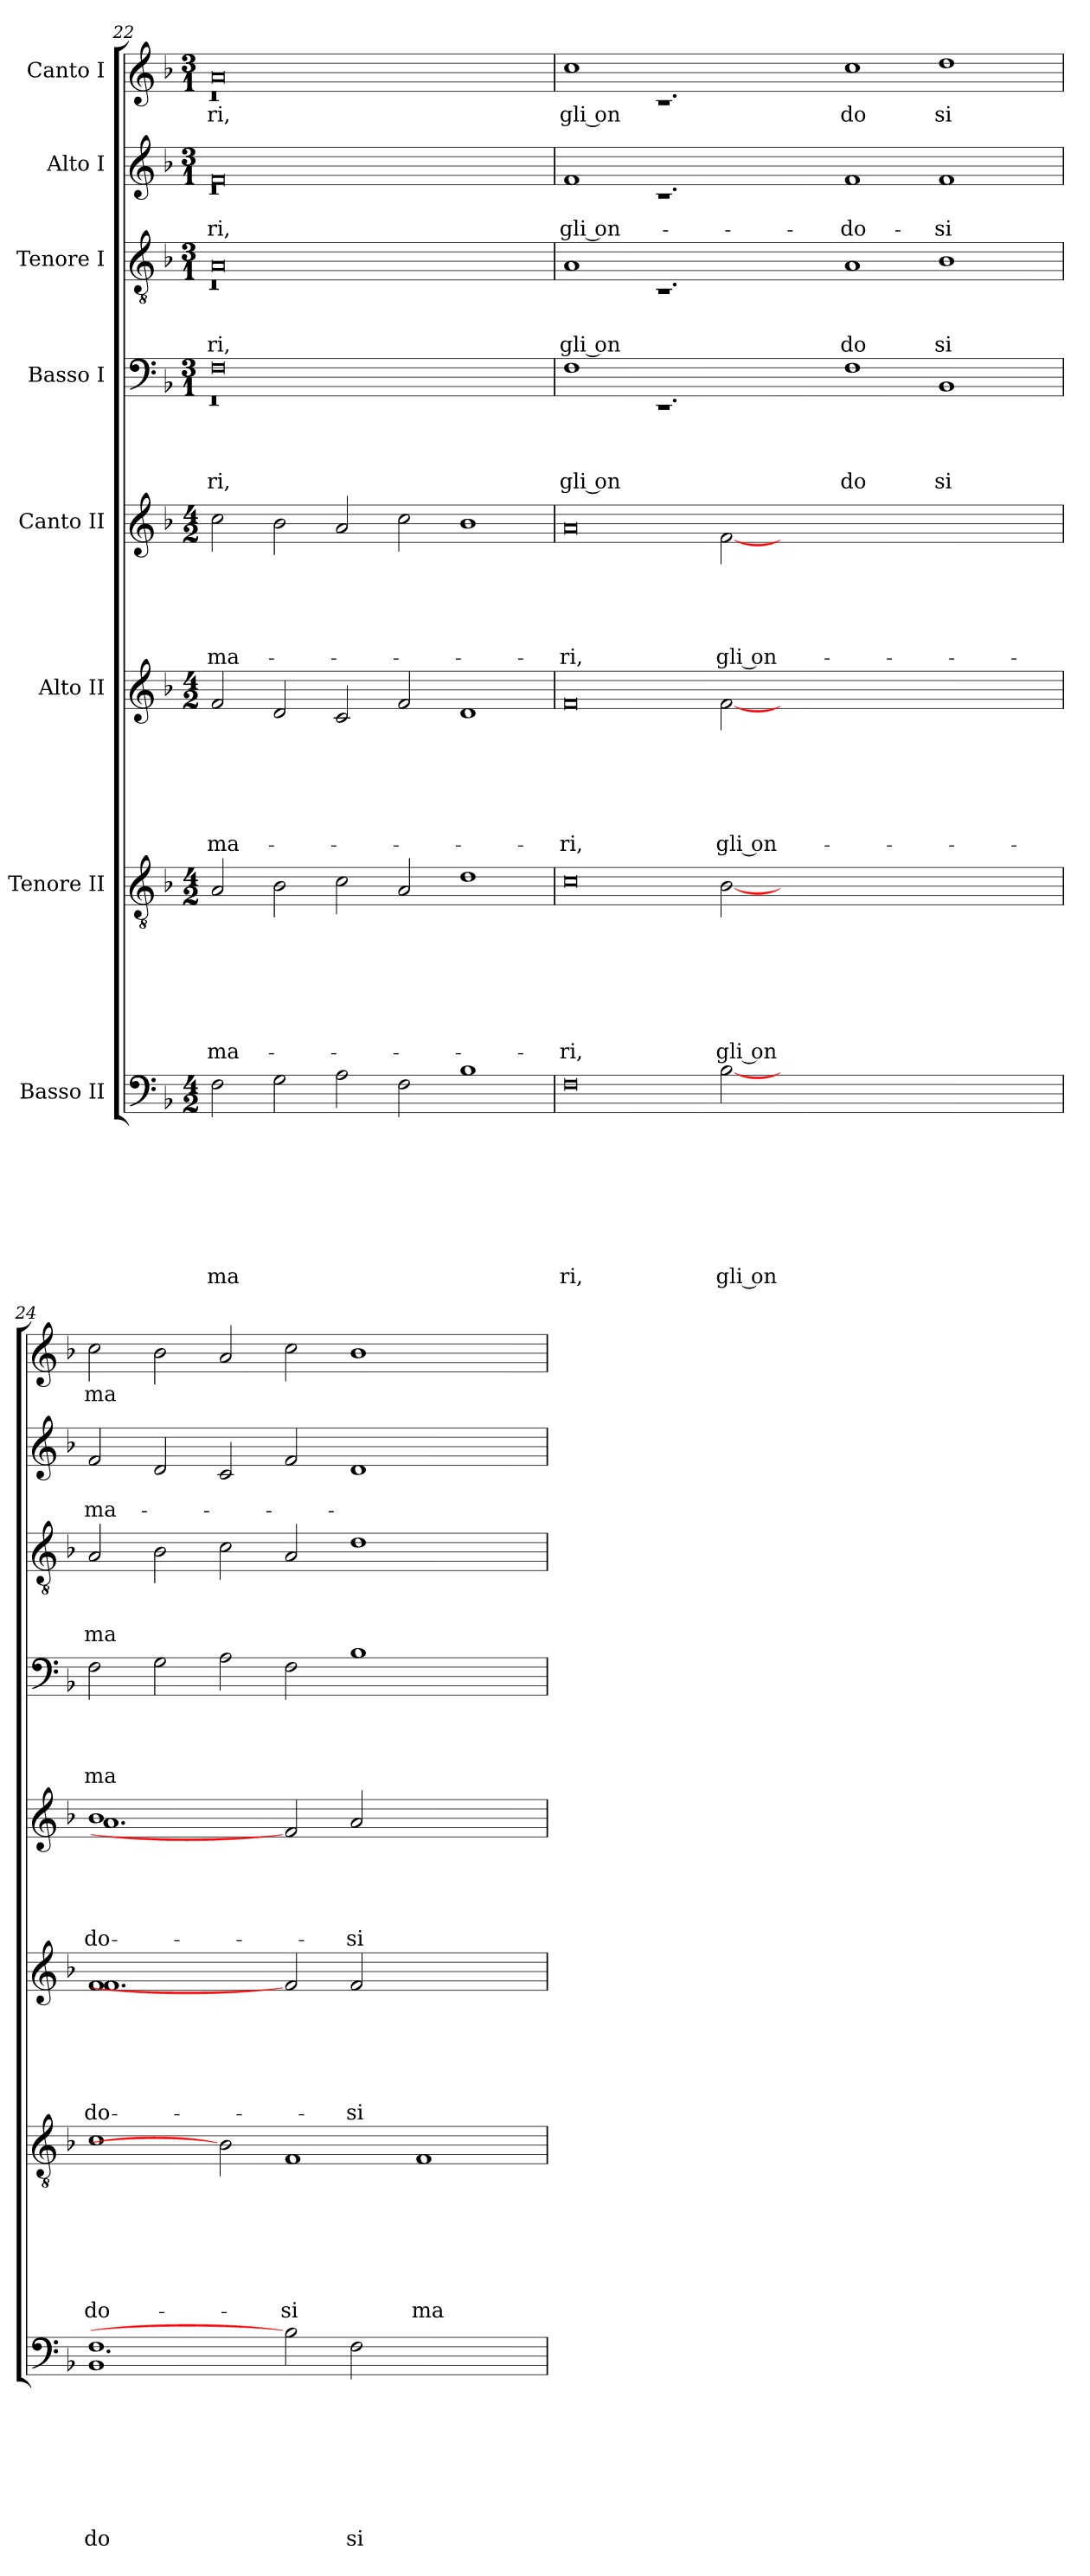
**kern	**text	**text	**text	**text	**text	**text	**text	**text	**kern	**text	**text	**text	**text	**text	**text	**text	**kern	**text	**text	**text	**text	**text	**text	**kern	**text	**text	**text	**text	**text	**kern	**text	**text	**text	**text	**kern	**text	**text	**text	**kern	**text	**text	**kern	**text
*part8	*part8	*part8	*part8	*part8	*part8	*part8	*part8	*part8	*part7	*part7	*part7	*part7	*part7	*part7	*part7	*part7	*part6	*part6	*part6	*part6	*part6	*part6	*part6	*part5	*part5	*part5	*part5	*part5	*part5	*part4	*part4	*part4	*part4	*part4	*part3	*part3	*part3	*part3	*part2	*part2	*part2	*part1	*part1
*staff8	*staff8	*staff8	*staff8	*staff8	*staff8	*staff8	*staff8	*staff8	*staff7	*staff7	*staff7	*staff7	*staff7	*staff7	*staff7	*staff7	*staff6	*staff6	*staff6	*staff6	*staff6	*staff6	*staff6	*staff5	*staff5	*staff5	*staff5	*staff5	*staff5	*staff4	*staff4	*staff4	*staff4	*staff4	*staff3	*staff3	*staff3	*staff3	*staff2	*staff2	*staff2	*staff1	*staff1
*I"Basso II	*	*	*	*	*	*	*	*	*I"Tenore II	*	*	*	*	*	*	*	*I"Alto II	*	*	*	*	*	*	*I"Canto II	*	*	*	*	*	*I"Basso I	*	*	*	*	*I"Tenore I	*	*	*	*I"Alto I	*	*	*I"Canto I	*
*clefF4	*	*	*	*	*	*	*	*	*clefGv2	*	*	*	*	*	*	*	*clefG2	*	*	*	*	*	*	*clefG2	*	*	*	*	*	*clefF4	*	*	*	*	*clefGv2	*	*	*	*clefG2	*	*	*clefG2	*
*k[b-]	*	*	*	*	*	*	*	*	*k[b-]	*	*	*	*	*	*	*	*k[b-]	*	*	*	*	*	*	*k[b-]	*	*	*	*	*	*k[b-]	*	*	*	*	*k[b-]	*	*	*	*k[b-]	*	*	*k[b-]	*
*F:	*	*	*	*	*	*	*	*	*F:	*	*	*	*	*	*	*	*F:	*	*	*	*	*	*	*F:	*	*	*	*	*	*F:	*	*	*	*	*F:	*	*	*	*F:	*	*	*F:	*
*M4/2	*	*	*	*	*	*	*	*	*M4/2	*	*	*	*	*	*	*	*M4/2	*	*	*	*	*	*	*M4/2	*	*	*	*	*	*M3/1	*	*	*	*	*M3/1	*	*	*	*M3/1	*	*	*M3/1	*
=22	=22	=22	=22	=22	=22	=22	=22	=22	=22	=22	=22	=22	=22	=22	=22	=22	=22	=22	=22	=22	=22	=22	=22	=22	=22	=22	=22	=22	=22	=22	=22	=22	=22	=22	=22	=22	=22	=22	=22	=22	=22	=22	=22
!	!	!	!	!	!	!	!	!LO:LY:b	!	!	!	!	!	!	!	!LO:LY:b	!	!	!	!	!	!	!LO:LY:b	!	!	!	!	!	!LO:LY:b	!	!	!	!	!LO:LY:b	!	!	!	!LO:LY:b	!	!	!LO:LY:b	!	!LO:LY:b
*	*	*	*	*	*	*	*	*	*	*	*	*	*	*	*	*	*	*	*	*	*	*	*	*	*	*	*	*	*	*^	*	*	*	*	*^	*	*	*	*^	*	*	*^	*
2F\	.	.	.	.	.	.	.	ma	2A/	.	.	.	.	.	.	ma-	2f/	.	.	.	.	.	ma-	2cc\	.	.	.	.	ma-	0F	0.rEE	.	.	.	ri,	0A	0.rC	.	.	ri,	0f	0.rc	.	-ri,	0a	0.rc	ri,
2G\	.	.	.	.	.	.	.	.	2B-\	.	.	.	.	.	.	.	2d/	.	.	.	.	.	.	2b-\	.	.	.	.	.	.	.	.	.	.	.	.	.	.	.	.	.	.	.	.	.	.	.
2A\	.	.	.	.	.	.	.	.	2c\	.	.	.	.	.	.	.	2c/	.	.	.	.	.	.	2a/	.	.	.	.	.	.	.	.	.	.	.	.	.	.	.	.	.	.	.	.	.	.	.
2F\	.	.	.	.	.	.	.	.	2A/	.	.	.	.	.	.	.	2f/	.	.	.	.	.	.	2cc\	.	.	.	.	.	.	.	.	.	.	.	.	.	.	.	.	.	.	.	.	.	.	.
1B-	.	.	.	.	.	.	.	.	1d	.	.	.	.	.	.	.	1d	.	.	.	.	.	.	1b-	.	.	.	.	.	1ryy	.	.	.	.	.	1ryy	.	.	.	.	1ryy	.	.	.	1ryy	.	.
*	*	*	*	*	*	*	*	*	*	*	*	*	*	*	*	*	*	*	*	*	*	*	*	*	*	*	*	*	*	*v	*v	*	*	*	*	*	*	*	*	*	*v	*v	*	*	*v	*v	*
*	*	*	*	*	*	*	*	*	*	*	*	*	*	*	*	*	*	*	*	*	*	*	*	*	*	*	*	*	*	*	*	*	*	*	*v	*v	*	*	*	*	*	*	*	*
=23	=23	=23	=23	=23	=23	=23	=23	=23	=23	=23	=23	=23	=23	=23	=23	=23	=23	=23	=23	=23	=23	=23	=23	=23	=23	=23	=23	=23	=23	=23	=23	=23	=23	=23	=23	=23	=23	=23	=23	=23	=23	=23	=23
!	!	!	!	!	!	!	!	!LO:LY:b	!	!	!	!	!	!	!	!LO:LY:b	!	!	!	!	!	!	!LO:LY:b	!	!	!	!	!	!LO:LY:b	!	!	!	!	!LO:LY:b:rj	!	!	!	!LO:LY:b:rj	!	!	!LO:LY:b:rj	!	!LO:LY:b:rj
*^	*	*	*	*	*	*	*	*	*^	*	*	*	*	*	*	*	*^	*	*	*	*	*	*	*^	*	*	*	*	*	*	*	*	*	*	*	*	*	*	*	*	*	*	*
0F	1.ryy	.	.	.	.	.	.	.	ri,	0c	1.ryy	.	.	.	.	.	.	-ri,	0f	1.ryy	.	.	.	.	.	-ri,	0a	1.ryy	.	.	.	.	-ri,	1F	.	.	.	gli on	1A	.	.	gli on	1f	.	gli on-	1cc	gli on
.	.	.	.	.	.	.	.	.	.	.	.	.	.	.	.	.	.	.	.	.	.	.	.	.	.	.	.	.	.	.	.	.	.	1.rEE	.	.	.	.	1.rC	.	.	.	1.rc	.	.	1.rc	.
!	!	!	!	!	!	!	!	!	!LO:LY:b:rj	!	!	!	!	!	!	!	!	!LO:LY:b:rj	!	!	!	!	!	!	!	!LO:LY:b:rj	!	!	!	!	!	!	!LO:LY:b:rj	!	!	!	!	!	!	!	!	!	!	!	!	!	!
.	[2B-	.	.	.	.	.	.	.	gli on	.	[2B-	.	.	.	.	.	.	gli on-	.	[2f	.	.	.	.	.	gli on-	.	[2f	.	.	.	.	gli on-	.	.	.	.	.	.	.	.	.	.	.	.	.	.
0ryy	0ryy	.	.	.	.	.	.	.	.	0ryy	0ryy	.	.	.	.	.	.	.	0ryy	0ryy	.	.	.	.	.	.	0ryy	0ryy	.	.	.	.	.	.	.	.	.	.	.	.	.	.	.	.	.	.	.
!	!	!	!	!	!	!	!	!	!	!	!	!	!	!	!	!	!	!	!	!	!	!	!	!	!	!	!	!	!	!	!	!	!	!	!	!	!	!LO:LY:b	!	!	!	!LO:LY:b	!	!	!LO:LY:b	!	!LO:LY:b
.	.	.	.	.	.	.	.	.	.	.	.	.	.	.	.	.	.	.	.	.	.	.	.	.	.	.	.	.	.	.	.	.	.	1F	.	.	.	do	1A	.	.	do	1f	.	-do-	1cc	do
!	!	!	!	!	!	!	!	!	!	!	!	!	!	!	!	!	!	!	!	!	!	!	!	!	!	!	!	!	!	!	!	!	!	!	!	!	!	!LO:LY:b	!	!	!	!LO:LY:b	!	!	!LO:LY:b	!	!LO:LY:b
.	.	.	.	.	.	.	.	.	.	.	.	.	.	.	.	.	.	.	.	.	.	.	.	.	.	.	.	.	.	.	.	.	.	1BB-	.	.	.	si	1B-	.	.	si	1f	.	-si	1dd	si
2ryy	2ryy	.	.	.	.	.	.	.	.	2ryy	2ryy	.	.	.	.	.	.	.	2ryy	2ryy	.	.	.	.	.	.	2ryy	2ryy	.	.	.	.	.	.	.	.	.	.	.	.	.	.	.	.	.	.	.
=24	=24	=24	=24	=24	=24	=24	=24	=24	=24	=24	=24	=24	=24	=24	=24	=24	=24	=24	=24	=24	=24	=24	=24	=24	=24	=24	=24	=24	=24	=24	=24	=24	=24	=24	=24	=24	=24	=24	=24	=24	=24	=24	=24	=24	=24	=24	=24
!	!	!	!	!	!	!	!	!	!LO:LY:b	!	!	!	!	!	!	!	!	!	!	!	!	!	!	!	!	!	!	!	!	!	!	!	!	!	!	!	!	!	!	!	!	!	!	!	!	!	!
!	!	!	!	!	!	!	!	!	!LO:LY:b	!	!	!	!	!	!	!	!	!LO:LY:b	!	!	!	!	!	!	!	!LO:LY:b	!	!	!	!	!	!	!	!	!	!	!	!	!	!	!	!	!	!	!	!	!
!	!	!	!	!	!	!	!	!	!	!	!	!	!	!	!	!	!	!	!	!	!	!	!	!	!	!LO:LY:b	!	!	!	!	!	!	!LO:LY:b	!	!	!	!	!	!	!	!	!	!	!	!	!	!
!	!	!	!	!	!	!	!	!	!	!	!	!	!	!	!	!	!	!	!	!	!	!	!	!	!	!	!	!	!	!	!	!	!LO:LY:b	!	!	!	!	!LO:LY:b	!	!	!	!LO:LY:b	!	!	!LO:LY:b	!	!LO:LY:b
*	*	*	*	*	*	*	*	*	*	*v	*v	*	*	*	*	*	*	*	*	*	*	*	*	*	*	*	*	*	*	*	*	*	*	*	*	*	*	*	*	*	*	*	*	*	*	*	*
1BB-	1.F	.	.	.	.	.	.	.	do	1c	.	.	.	.	.	.	-do-	1f	1.f	.	.	.	.	.	-do-	1b-	1.a	.	.	.	.	-do-	2F\	.	.	.	ma	2A/	.	.	ma	2f/	.	ma-	2cc\	ma
.	.	.	.	.	.	.	.	.	.	.	.	.	.	.	.	.	.	.	.	.	.	.	.	.	.	.	.	.	.	.	.	.	2G\	.	.	.	.	2B-\	.	.	.	2d/	.	.	2b-\	.
1ryy	.	.	.	.	.	.	.	.	.	2B-]	.	.	.	.	.	.	.	1ryy	.	.	.	.	.	.	.	1ryy	.	.	.	.	.	.	2A\	.	.	.	.	2c\	.	.	.	2c/	.	.	2a/	.
!	!	!	!	!	!	!	!	!	!	!	!	!	!	!	!	!	!LO:LY:b	!	!	!	!	!	!	!	!	!	!	!	!	!	!	!	!	!	!	!	!	!	!	!	!	!	!	!	!	!
.	2B-]	.	.	.	.	.	.	.	.	1F	.	.	.	.	.	.	-si	.	2f]	.	.	.	.	.	.	.	2f]	.	.	.	.	.	2F\	.	.	.	.	2A/	.	.	.	2f/	.	.	2cc\	.
!	!	!	!	!	!	!	!	!	!LO:LY:b	!	!	!	!	!	!	!	!	!	!	!	!	!	!	!	!LO:LY:b	!	!	!	!	!	!	!LO:LY:b	!	!	!	!	!	!	!	!	!	!	!	!	!	!
1.ryy	2F\	.	.	.	.	.	.	.	si	.	.	.	.	.	.	.	.	1.ryy	2f/	.	.	.	.	.	-si	1.ryy	2a/	.	.	.	.	-si	1B-	.	.	.	.	1d	.	.	.	1d	.	.	1b-	.
!	!	!	!	!	!	!	!	!	!	!	!	!	!	!	!	!	!LO:LY:b	!	!	!	!	!	!	!	!	!	!	!	!	!	!	!	!	!	!	!	!	!	!	!	!	!	!	!	!	!
.	1ryy	.	.	.	.	.	.	.	.	1F	.	.	.	.	.	.	ma-	.	1ryy	.	.	.	.	.	.	.	1ryy	.	.	.	.	.	.	.	.	.	.	.	.	.	.	.	.	.	.	.
.	.	.	.	.	.	.	.	.	.	.	.	.	.	.	.	.	.	.	.	.	.	.	.	.	.	.	.	.	.	.	.	.	2ryy	.	.	.	.	2ryy	.	.	.	2ryy	.	.	2ryy	.
*	*	*	*	*	*	*	*	*	*	*	*	*	*	*	*	*	*	*v	*v	*	*	*	*	*	*	*	*	*	*	*	*	*	*	*	*	*	*	*	*	*	*	*	*	*	*	*
*v	*v	*	*	*	*	*	*	*	*	*	*	*	*	*	*	*	*	*	*	*	*	*	*	*	*v	*v	*	*	*	*	*	*	*	*	*	*	*	*	*	*	*	*	*	*	*
=	=	=	=	=	=	=	=	=	=	=	=	=	=	=	=	=	=	=	=	=	=	=	=	=	=	=	=	=	=	=	=	=	=	=	=	=	=	=	=	=	=	=	=
*-	*-	*-	*-	*-	*-	*-	*-	*-	*-	*-	*-	*-	*-	*-	*-	*-	*-	*-	*-	*-	*-	*-	*-	*-	*-	*-	*-	*-	*-	*-	*-	*-	*-	*-	*-	*-	*-	*-	*-	*-	*-	*-	*-
